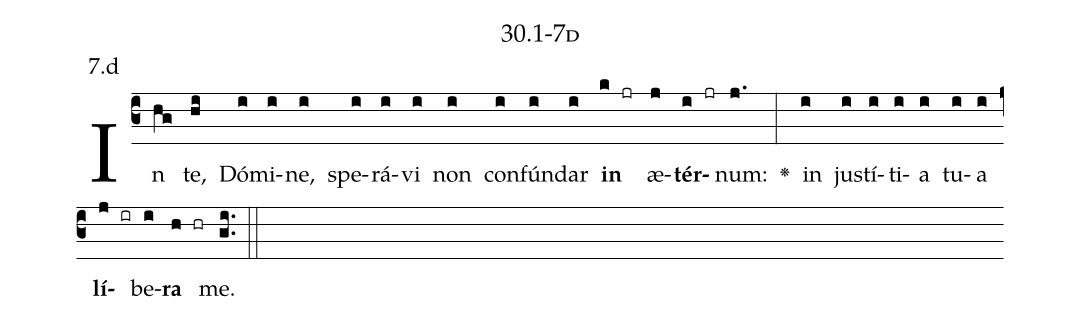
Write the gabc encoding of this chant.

name: 30.1-7d;
annotation: 7.d;
%%
(c3)In(hg) te,(hi) Dó(i)mi(i)ne,(i) spe(i)rá(i)vi(i) non(i) con(i)fún(i)dar(i) <b>in</b>(k jr) æ(j)<b>tér</b>(i jr)num:(j.) <v>\greheightstar</v>(:) in(i) jus(i)tí(i)ti(i)a(i) tu(i)a(i) <b>lí</b>(j ir)be(i)<b>ra</b>(h hr) me.(gi..) (::)


%E(i) u(i) o(j) u(i) a(h) e.(gi..) (::)
